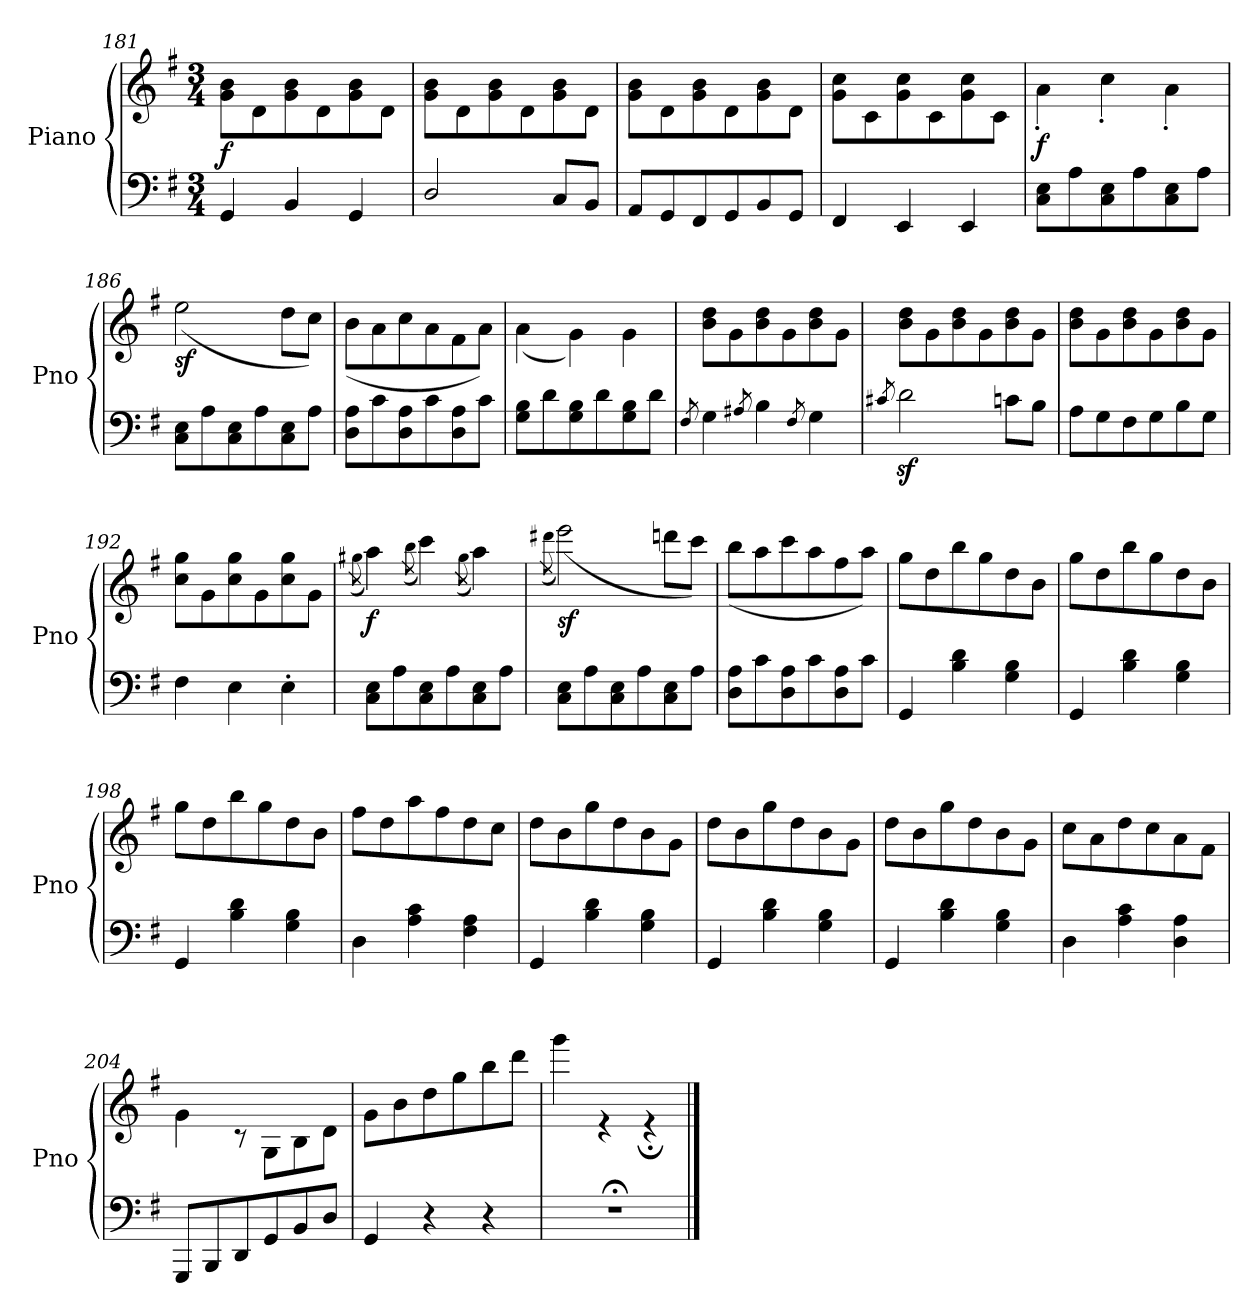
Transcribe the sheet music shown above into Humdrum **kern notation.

**kern	**kern	**dynam
*part1	*part1	*part1
*staff2	*staff1	*staff1/2
*I"Piano	*	*
*I'Pno	*	*
*clefF4	*clefG2	*
*k[f#]	*k[f#]	*
*G:	*G:	*
*M3/4	*M3/4	*
=181	=181	=181
*	*^	*
!	!	!	!LO:DY:b
4GG/	2.ryy	8g\ 8b\L	f
.	.	8d\	.
4BB/	.	8g\ 8b\	.
.	.	8d\	.
4GG/	.	8g\ 8b\	.
.	.	8d\J	.
!!LO:LB:g=z	!!
=182	=182	=182	=182
2D/	2.ryy	8g\ 8b\L	.
.	.	8d\	.
.	.	8g\ 8b\	.
.	.	8d\	.
8C/L	.	8g\ 8b\	.
8BB/J	.	8d\J	.
=183	=183	=183	=183
8AA/L	2.ryy	8g\ 8b\L	.
8GG/	.	8d\	.
8FF#/	.	8g\ 8b\	.
8GG/	.	8d\	.
8BB/	.	8g\ 8b\	.
8GG/J	.	8d\J	.
=184	=184	=184	=184
4FF#/	2.ryy	8g\ 8cc\L	.
.	.	8c\	.
4EE/	.	8g\ 8cc\	.
.	.	8c\	.
4EE/	.	8g\ 8cc\	.
.	.	8c\J	.
=185	=185	=185	=185
!	!	!	!LO:DY:b
8C\ 8E\L	2.ryy	4a'\	f
8A\	.	.	.
8C\ 8E\	.	4cc'\	.
8A\	.	.	.
8C\ 8E\	.	4a'\	.
8A\J	.	.	.
=186	=186	=186	=186
!	!	!	!LO:DY:b
8C\ 8E\L	2.ryy	(<2ee\	sf
8A\	.	.	.
8C\ 8E\	.	.	.
8A\	.	.	.
8C\ 8E\	.	8dd\L	.
8A\J	.	8cc\J)	.
=187	=187	=187	=187
8D\ 8A\L	2.ryy	(<8b\L	.
8c\	.	8a\	.
8D\ 8A\	.	8cc\	.
8c\	.	8a\	.
8D\ 8A\	.	8f#\	.
8c\J	.	8a\J)	.
=188	=188	=188	=188
8G\ 8B\L	2.ryy	(<4a\	.
8d\	.	.	.
8G\ 8B\	.	4g\)	.
8d\	.	.	.
8G\ 8B\	.	4g\	.
8d\J	.	.	.
!!LO:LB:g=z	!!
=189	=189	=189	=189
8qF#/	.	.	.
4G\	2.ryy	8b\ 8dd\L	.
.	.	8g\	.
8qA#X/	.	.	.
4B\	.	8b\ 8dd\	.
.	.	8g\	.
8qF#/	.	.	.
4G\	.	8b\ 8dd\	.
.	.	8g\J	.
=190	=190	=190	=190
8qc#X/	.	.	.
2dz<\	2.ryy	8b\ 8dd\L	.
.	.	8g\	.
.	.	8b\ 8dd\	.
.	.	8g\	.
8cn\L	.	8b\ 8dd\	.
8B\J	.	8g\J	.
=191	=191	=191	=191
8A\L	2.ryy	8b\ 8dd\L	.
8G\	.	8g\	.
8F#\	.	8b\ 8dd\	.
8G\	.	8g\	.
8B\	.	8b\ 8dd\	.
8G\J	.	8g\J	.
=192	=192	=192	=192
4F#\	2.ryy	8cc\ 8gg\L	.
.	.	8g\	.
4E\	.	8cc\ 8gg\	.
.	.	8g\	.
4E'\	.	8cc\ 8gg\	.
.	.	8g\J	.
=193	=193	=193	=193
.	.	(>8qgg#X\	.
!	!	!	!LO:DY:b
8C\ 8E\L	2.ryy	4aa\)	f
8A\	.	.	.
.	.	(>8qbb\	.
8C\ 8E\	.	4ccc\)	.
8A\	.	.	.
.	.	(>8qgg#\	.
8C\ 8E\	.	4aa\)	.
8A\J	.	.	.
=194	=194	=194	=194
.	.	(>8qddd#X\	.
!	!	!	!LO:DY:b
8C\ 8E\L	2.ryy	(<2eee\)	sf
8A\	.	.	.
8C\ 8E\	.	.	.
8A\	.	.	.
8C\ 8E\	.	8dddn\L	.
8A\J	.	8ccc\J)	.
!!LO:PB:g=z	!!
=195	=195	=195	=195
8D\ 8A\L	2.ryy	(<8bb\L	.
8c\	.	8aa\	.
8D\ 8A\	.	8ccc\	.
8c\	.	8aa\	.
8D\ 8A\	.	8ff#\	.
8c\J	.	8aa\J)	.
=196	=196	=196	=196
!	!	!	!LO:DY:b
4GG/	2.ryy	8gg\L	other-dynamics
.	.	8dd\	.
4B\ 4d\	.	8bb\	.
.	.	8gg\	.
4G\ 4B\	.	8dd\	.
.	.	8b\J	.
=197	=197	=197	=197
4GG/	2.ryy	8gg\L	.
.	.	8dd\	.
4B\ 4d\	.	8bb\	.
.	.	8gg\	.
4G\ 4B\	.	8dd\	.
.	.	8b\J	.
=198	=198	=198	=198
4GG/	2.ryy	8gg\L	.
.	.	8dd\	.
4B\ 4d\	.	8bb\	.
.	.	8gg\	.
4G\ 4B\	.	8dd\	.
.	.	8b\J	.
=199	=199	=199	=199
4D\	2.ryy	8ff#\L	.
.	.	8dd\	.
4A\ 4c\	.	8aa\	.
.	.	8ff#\	.
4F#\ 4A\	.	8dd\	.
.	.	8cc\J	.
=200	=200	=200	=200
4GG/	2.ryy	8dd\L	.
.	.	8b\	.
4B\ 4d\	.	8gg\	.
.	.	8dd\	.
4G\ 4B\	.	8b\	.
.	.	8g\J	.
=201	=201	=201	=201
4GG/	2.ryy	8dd\L	.
.	.	8b\	.
4B\ 4d\	.	8gg\	.
.	.	8dd\	.
4G\ 4B\	.	8b\	.
.	.	8g\J	.
!!LO:LB:g=z	!!
=202	=202	=202	=202
4GG/	2.ryy	8dd\L	.
.	.	8b\	.
4B\ 4d\	.	8gg\	.
.	.	8dd\	.
4G\ 4B\	.	8b\	.
.	.	8g\J	.
=203	=203	=203	=203
4D\	2.ryy	8cc\L	.
.	.	8a\	.
4A\ 4c\	.	8dd\	.
.	.	8cc\	.
4D\ 4A\	.	8a\	.
.	.	8f#\J	.
=204	=204	=204	=204
8GGG/L	2.ryy	4g\	.
8BBB/	.	.	.
8DD/	.	8r	.
8GG/	.	8G\L	.
8BB/	.	8B\	.
8D/J	.	8d\J	.
=205	=205	=205	=205
4GG/	2.ryy	8g\L	.
.	.	8b\	.
4r	.	8dd\	.
.	.	8gg\	.
4r	.	8bb\	.
.	.	8ddd\J	.
=206	=206	=206	=206
2.r;	2.ryy	4ggg\	.
.	.	4r	.
.	.	4r;	.
*	*v	*v	*
==	==	==
*-	*-	*-
